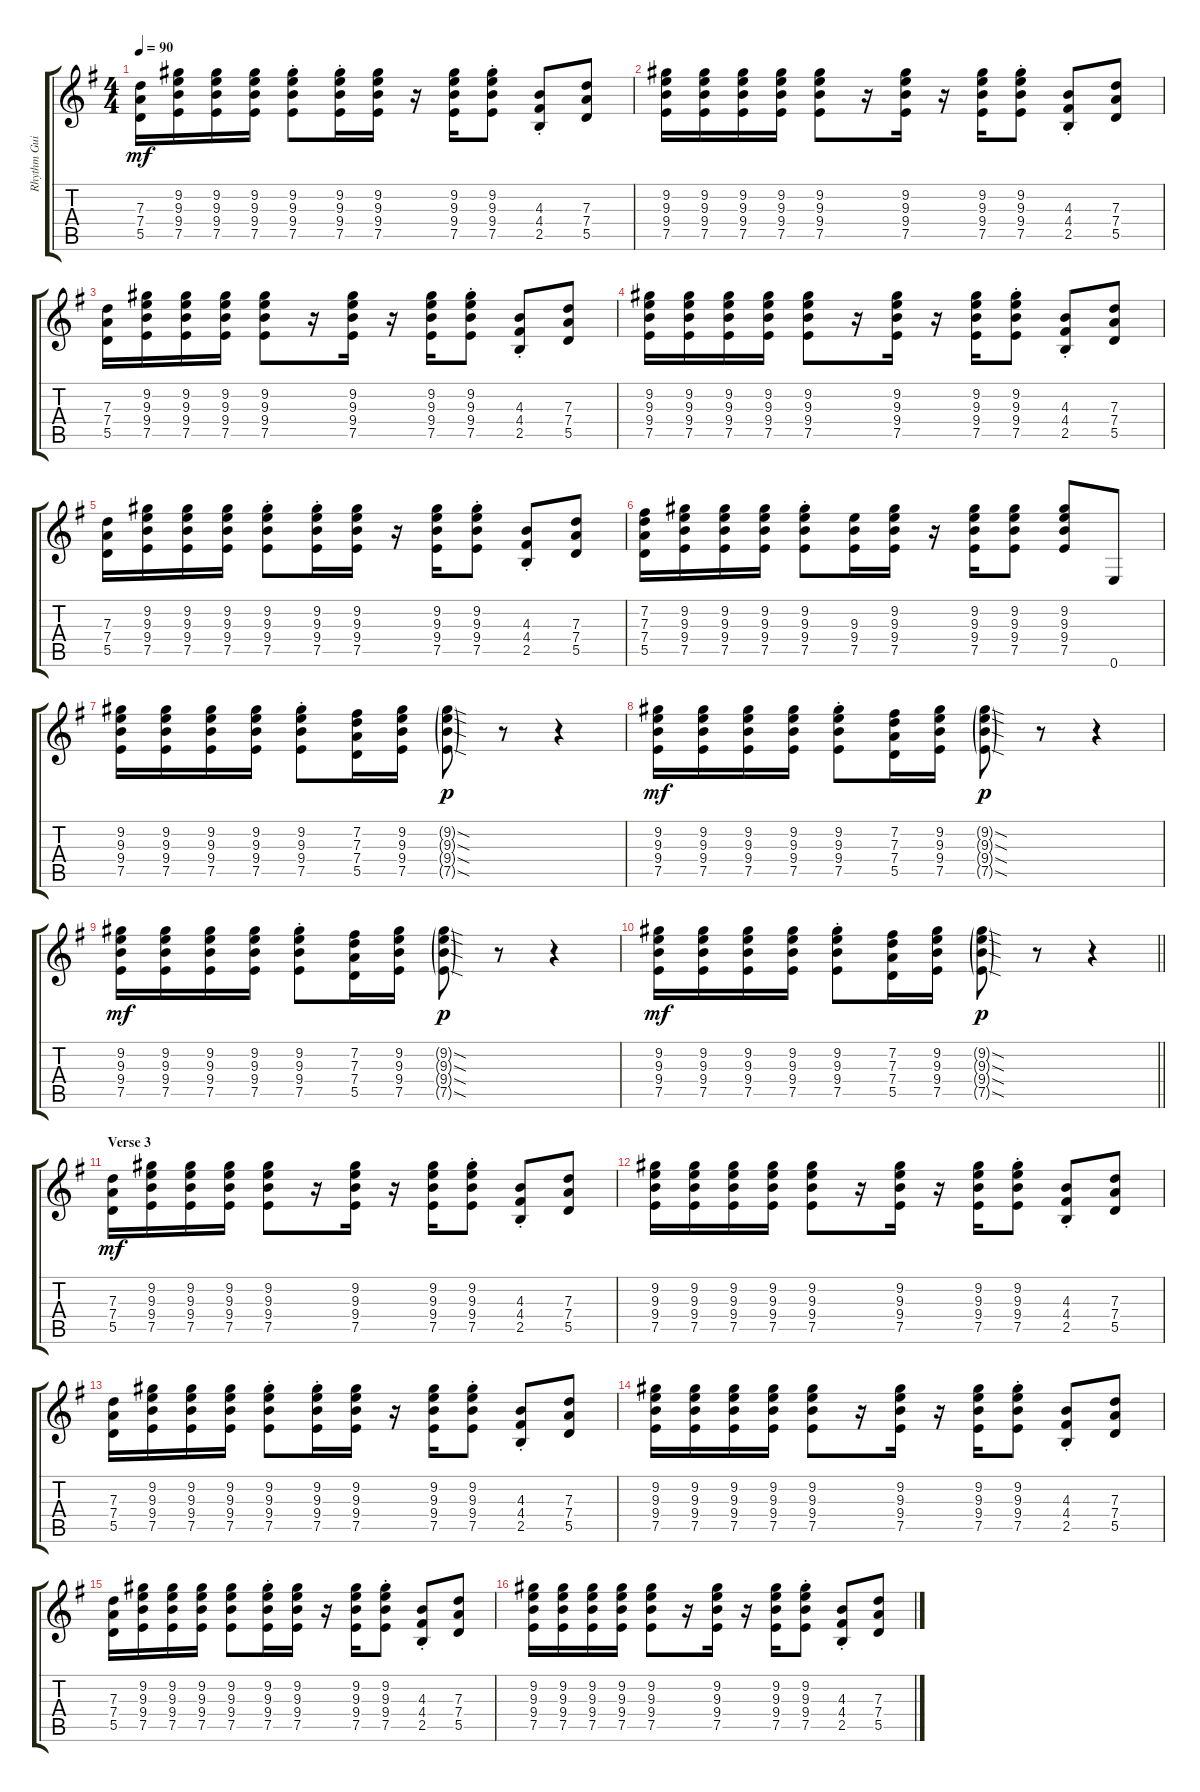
\track ("Rhythm Guitar 2" "Rhythm Gui") {instrument overdrivenguitar}
\staff {score tabs}
\tuning (E4 B3 G3 D3 A2 E2) {hide}
\ts (4 4)
\tempo 90
\clef g2
\ks g
(7.3 7.4 5.5).16{dy mf} (9.2 9.3 9.4 7.5).16 (9.2 9.3 9.4 7.5).16 (9.2 9.3 9.4 7.5).16 (9.2{st} 9.3{st} 9.4{st} 7.5{st}).8 (9.2{st} 9.3{st} 9.4{st} 7.5{st}).16 (9.2 9.3 9.4 7.5).16 r.16 (9.2 9.3 9.4 7.5).16 (9.2{st} 9.3{st} 9.4{st} 7.5{st}).8 (4.3{st} 4.4{st} 2.5{st}).8 (7.3 7.4 5.5).8 |
(9.2 9.3 9.4 7.5).16 (9.2 9.3 9.4 7.5).16 (9.2 9.3 9.4 7.5).16 (9.2 9.3 9.4 7.5).16 (9.2 9.3 9.4 7.5).8 r.16 (9.2 9.3 9.4 7.5).16 r.16 (9.2 9.3 9.4 7.5).16 (9.2{st} 9.3{st} 9.4{st} 7.5{st}).8 (4.3{st} 4.4{st} 2.5{st}).8 (7.3 7.4 5.5).8 |
(7.3 7.4 5.5).16 (9.2 9.3 9.4 7.5).16 (9.2 9.3 9.4 7.5).16 (9.2 9.3 9.4 7.5).16 (9.2 9.3 9.4 7.5).8 r.16 (9.2 9.3 9.4 7.5).16 r.16 (9.2 9.3 9.4 7.5).16 (9.2{st} 9.3{st} 9.4{st} 7.5{st}).8 (4.3{st} 4.4{st} 2.5{st}).8 (7.3 7.4 5.5).8 |
(9.2 9.3 9.4 7.5).16 (9.2 9.3 9.4 7.5).16 (9.2 9.3 9.4 7.5).16 (9.2 9.3 9.4 7.5).16 (9.2 9.3 9.4 7.5).8 r.16 (9.2 9.3 9.4 7.5).16 r.16 (9.2 9.3 9.4 7.5).16 (9.2{st} 9.3{st} 9.4{st} 7.5{st}).8 (4.3{st} 4.4{st} 2.5{st}).8 (7.3 7.4 5.5).8 |
(7.3 7.4 5.5).16 (9.2 9.3 9.4 7.5).16 (9.2 9.3 9.4 7.5).16 (9.2 9.3 9.4 7.5).16 (9.2{st} 9.3{st} 9.4{st} 7.5{st}).8 (9.2{st} 9.3{st} 9.4{st} 7.5{st}).16 (9.2 9.3 9.4 7.5).16 r.16 (9.2 9.3 9.4 7.5).16 (9.2{st} 9.3{st} 9.4{st} 7.5{st}).8 (4.3{st} 4.4{st} 2.5{st}).8 (7.3 7.4 5.5).8 |
(7.2 7.3 7.4 5.5).16 (9.2 9.3 9.4 7.5).16 (9.2 9.3 9.4 7.5).16 (9.2 9.3 9.4 7.5).16 (9.2{st} 9.3{st} 9.4{st} 7.5{st}).8 (9.3 9.4 7.5).16 (9.2 9.3 9.4 7.5).16 r.16 (9.2 9.3 9.4 7.5).16 (9.2 9.3 9.4 7.5).8 (9.2 9.3 9.4 7.5).8 0.6.8 |
(9.2 9.3 9.4 7.5).16 (9.2 9.3 9.4 7.5).16 (9.2 9.3 9.4 7.5).16 (9.2 9.3 9.4 7.5).16 (9.2{st} 9.3{st} 9.4{st} 7.5{st}).8 (7.2 7.3 7.4 5.5).16 (9.2 9.3 9.4 7.5).16 (9.2{sod g} 9.3{sod g} 9.4{sod g} 7.5{sod g}).8{dy p} r.8 r.4 |
(9.2 9.3 9.4 7.5).16{dy mf} (9.2 9.3 9.4 7.5).16 (9.2 9.3 9.4 7.5).16 (9.2 9.3 9.4 7.5).16 (9.2{st} 9.3{st} 9.4{st} 7.5{st}).8 (7.2 7.3 7.4 5.5).16 (9.2 9.3 9.4 7.5).16 (9.2{sod g} 9.3{sod g} 9.4{sod g} 7.5{sod g}).8{dy p} r.8 r.4 |
(9.2 9.3 9.4 7.5).16{dy mf} (9.2 9.3 9.4 7.5).16 (9.2 9.3 9.4 7.5).16 (9.2 9.3 9.4 7.5).16 (9.2{st} 9.3{st} 9.4{st} 7.5{st}).8 (7.2 7.3 7.4 5.5).16 (9.2 9.3 9.4 7.5).16 (9.2{sod g} 9.3{sod g} 9.4{sod g} 7.5{sod g}).8{dy p} r.8 r.4 |
\barLineRight lightlight
(9.2 9.3 9.4 7.5).16{dy mf} (9.2 9.3 9.4 7.5).16 (9.2 9.3 9.4 7.5).16 (9.2 9.3 9.4 7.5).16 (9.2{st} 9.3{st} 9.4{st} 7.5{st}).8 (7.2 7.3 7.4 5.5).16 (9.2 9.3 9.4 7.5).16 (9.2{sod g} 9.3{sod g} 9.4{sod g} 7.5{sod g}).8{dy p} r.8 r.4 |
\section ("" "Verse 3")
(7.3 7.4 5.5).16{dy mf} (9.2 9.3 9.4 7.5).16 (9.2 9.3 9.4 7.5).16 (9.2 9.3 9.4 7.5).16 (9.2 9.3 9.4 7.5).8 r.16 (9.2 9.3 9.4 7.5).16 r.16 (9.2 9.3 9.4 7.5).16 (9.2{st} 9.3{st} 9.4{st} 7.5{st}).8 (4.3{st} 4.4{st} 2.5{st}).8 (7.3 7.4 5.5).8 |
(9.2 9.3 9.4 7.5).16 (9.2 9.3 9.4 7.5).16 (9.2 9.3 9.4 7.5).16 (9.2 9.3 9.4 7.5).16 (9.2 9.3 9.4 7.5).8 r.16 (9.2 9.3 9.4 7.5).16 r.16 (9.2 9.3 9.4 7.5).16 (9.2{st} 9.3{st} 9.4{st} 7.5{st}).8 (4.3{st} 4.4{st} 2.5{st}).8 (7.3 7.4 5.5).8 |
(7.3 7.4 5.5).16 (9.2 9.3 9.4 7.5).16 (9.2 9.3 9.4 7.5).16 (9.2 9.3 9.4 7.5).16 (9.2{st} 9.3{st} 9.4{st} 7.5{st}).8 (9.2{st} 9.3{st} 9.4{st} 7.5{st}).16 (9.2 9.3 9.4 7.5).16 r.16 (9.2 9.3 9.4 7.5).16 (9.2{st} 9.3{st} 9.4{st} 7.5{st}).8 (4.3{st} 4.4{st} 2.5{st}).8 (7.3 7.4 5.5).8 |
(9.2 9.3 9.4 7.5).16 (9.2 9.3 9.4 7.5).16 (9.2 9.3 9.4 7.5).16 (9.2 9.3 9.4 7.5).16 (9.2 9.3 9.4 7.5).8 r.16 (9.2 9.3 9.4 7.5).16 r.16 (9.2 9.3 9.4 7.5).16 (9.2{st} 9.3{st} 9.4{st} 7.5{st}).8 (4.3{st} 4.4{st} 2.5{st}).8 (7.3 7.4 5.5).8 |
(7.3 7.4 5.5).16 (9.2 9.3 9.4 7.5).16 (9.2 9.3 9.4 7.5).16 (9.2 9.3 9.4 7.5).16 (9.2 9.3 9.4 7.5).8 (9.2{st} 9.3{st} 9.4{st} 7.5{st}).16 (9.2 9.3 9.4 7.5).16 r.16 (9.2 9.3 9.4 7.5).16 (9.2{st} 9.3{st} 9.4{st} 7.5{st}).8 (4.3{st} 4.4{st} 2.5{st}).8 (7.3 7.4 5.5).8 |
(9.2 9.3 9.4 7.5).16 (9.2 9.3 9.4 7.5).16 (9.2 9.3 9.4 7.5).16 (9.2 9.3 9.4 7.5).16 (9.2 9.3 9.4 7.5).8 r.16 (9.2 9.3 9.4 7.5).16 r.16 (9.2 9.3 9.4 7.5).16 (9.2{st} 9.3{st} 9.4{st} 7.5{st}).8 (4.3{st} 4.4{st} 2.5{st}).8 (7.3 7.4 5.5).8
